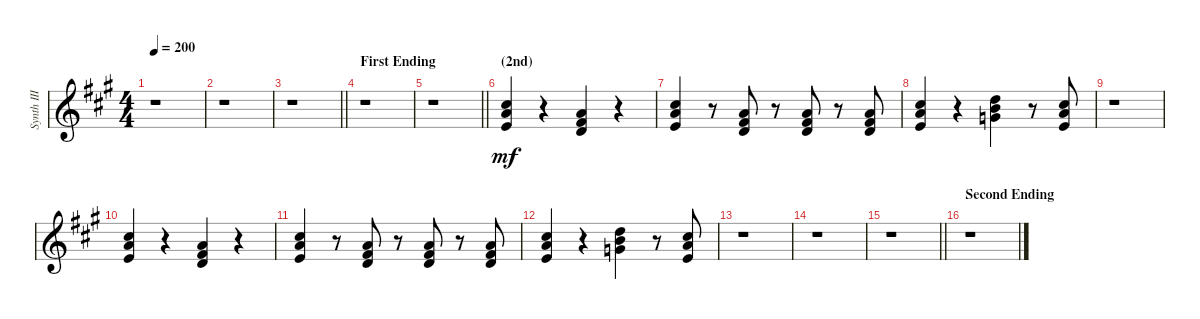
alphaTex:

\track ("Synth III" "Synth III") {instrument synthbrass1}
\staff {score}
\tuning (E4 B3 G3 D3 A2 E2 B1) {hide}
\ts (4 4)
\tempo 200
\clef g2
\ks a
r.1{dy mf} |
r.1 |
\barLineRight lightlight
r.1 |
\section ("" "First Ending")
r.1 |
\barLineRight lightlight
r.1 |
\section ("" "(2nd)")
(9.1 10.2 9.3).4 r.4 (5.1 7.2 7.3).4 r.4 |
(0.1 10.2 18.3).4 r.8 (5.1 7.2 7.3).8 r.8 (5.1 7.2 7.3).8 r.8 (5.1 7.2 7.3).8 |
(0.1 10.2 18.3).4 r.4 (10.1 12.2 12.3).4 r.8 (0.1 10.2 18.3).8 |
r.1 |
(9.1 10.2 9.3).4 r.4 (5.1 7.2 7.3).4 r.4 |
(0.1 10.2 18.3).4 r.8 (5.1 7.2 7.3).8 r.8 (5.1 7.2 7.3).8 r.8 (5.1 7.2 7.3).8 |
(0.1 10.2 18.3).4 r.4 (10.1 12.2 12.3).4 r.8 (0.1 10.2 18.3).8 |
r.1 |
r.1 |
\barLineRight lightlight
r.1 |
\section ("" "Second Ending")
r.1
